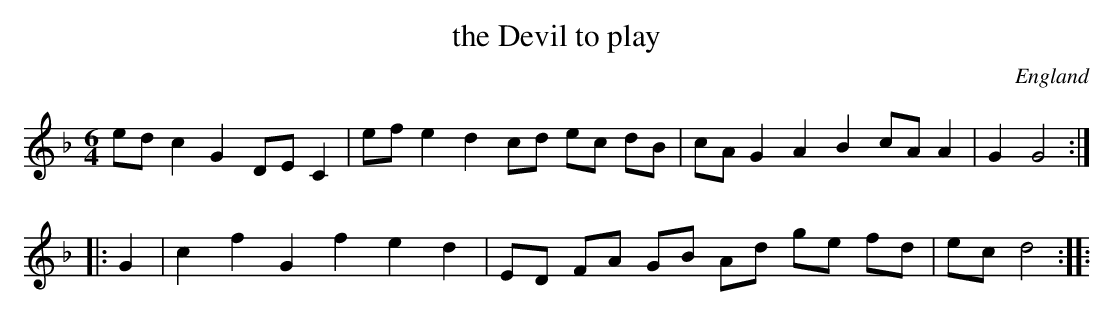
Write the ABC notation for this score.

X:1
T:the Devil to play
L:1/8
M:6/4
O:England
K:F major
edc2 G2DE C2 | ef e2 d2 cd ec dB | cA G2 A2 B2 cA A2 | G2 G4 ::
G2 |\
c2 f2 G2 f2 e2 d2 | ED FA GB Ad ge fd | ec d4 ::
